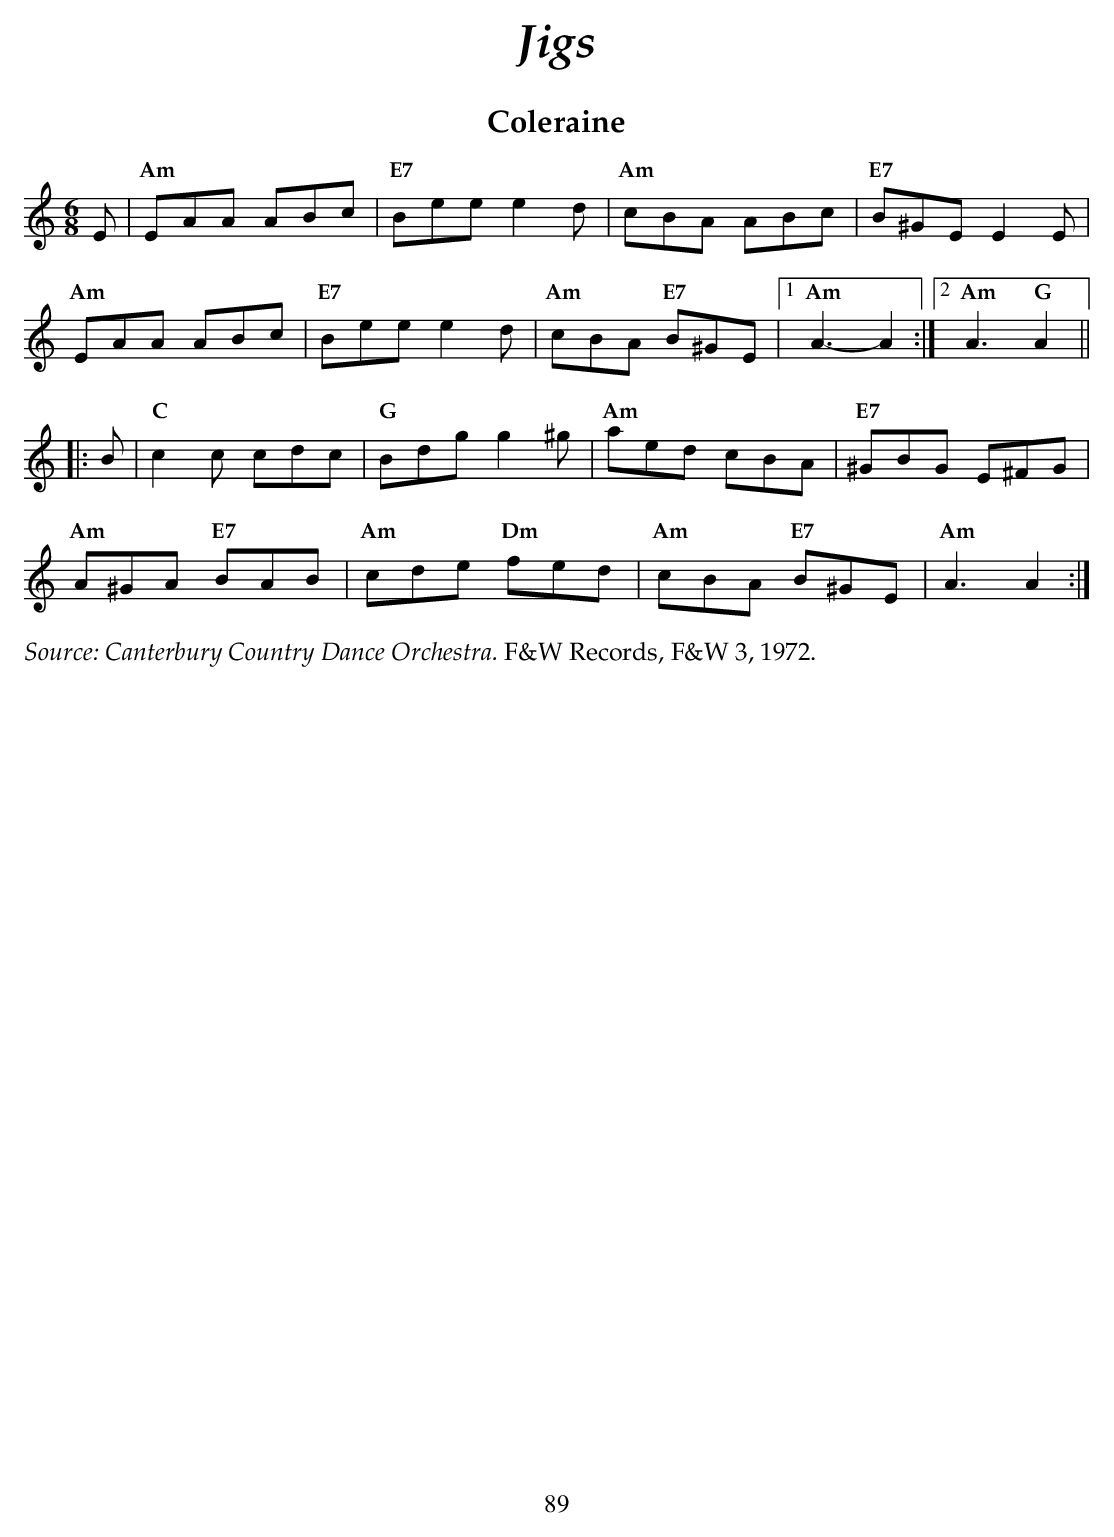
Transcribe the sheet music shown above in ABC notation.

X:1
T:Coleraine
M:6/8
L:1/8
K:Am
  E |\
"Am" EAA ABc | "E7" Bee e2d | "Am" cBA      ABc  | "E7" B^GE E2E |
"Am" EAA ABc | "E7" Bee e2d | "Am" cBA "E7" B^GE |1 "Am" A3-  A2 :|2 "Am" A3 "G" A2 ||
|:B |\
"C"  c2c       cdc | "G"  Bdg     g2^g | "Am" aed      cBA  | "E7" ^GBG E^FG |
"Am" A^GA "E7" BAB | "Am" cde "Dm" fed | "Am" cBA "E7" B^GE | "Am" A3  A2    :|
